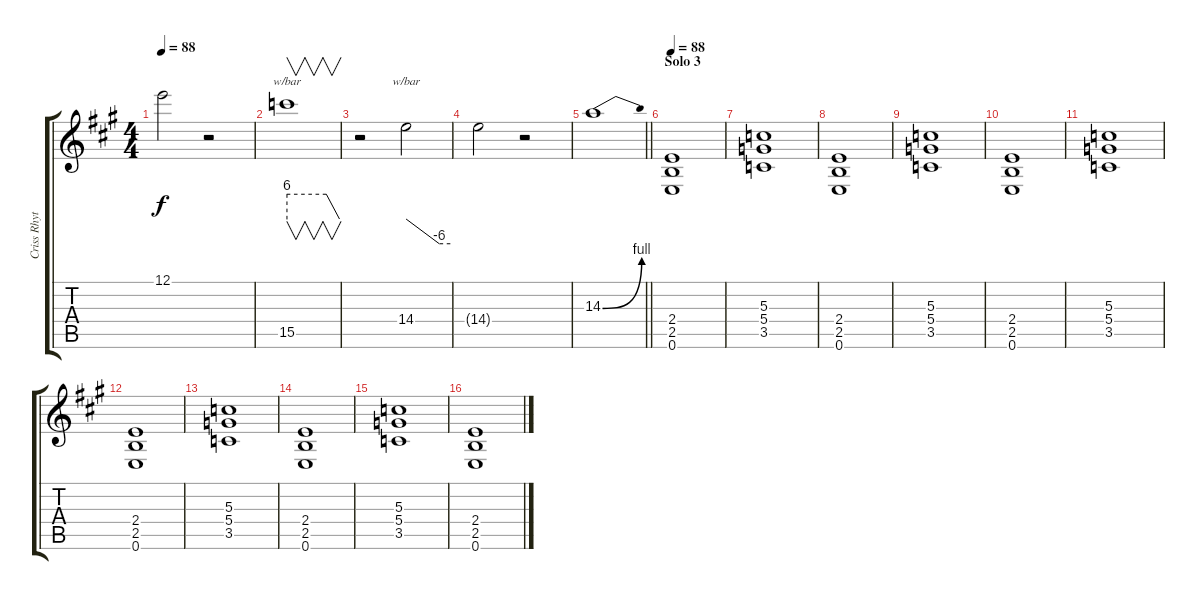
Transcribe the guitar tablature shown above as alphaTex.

\track ("Criss Rhythm [Electric]" "Criss Rhyt") {instrument electricguitarjazz}
\staff {score tabs}
\tuning (E4 B3 G3 D3 A2 E2) {hide}
\ts (4 4)
\tempo 88
\clef g2
\ks a
12.1{t}.2{dy f} r.2 |
15.5.1{v tbe (custom default 0 24 45 24 60 0)} |
r.2 14.4.2{tbe (custom default 0 0 45 -24 60 -24)} |
14.4{t}.2 r.2 |
\barLineRight lightlight
14.3{be (bend 0 0 60 4)}.1 |
\section ("" "Solo 3")
\tempo 88
(2.4 2.5 0.6).1 |
(5.3 5.4 3.5).1 |
(2.4 2.5 0.6).1 |
(5.3 5.4 3.5).1 |
(2.4 2.5 0.6).1 |
(5.3 5.4 3.5).1 |
(2.4 2.5 0.6).1 |
(5.3 5.4 3.5).1 |
(2.4 2.5 0.6).1 |
(5.3 5.4 3.5).1 |
(2.4 2.5 0.6).1
